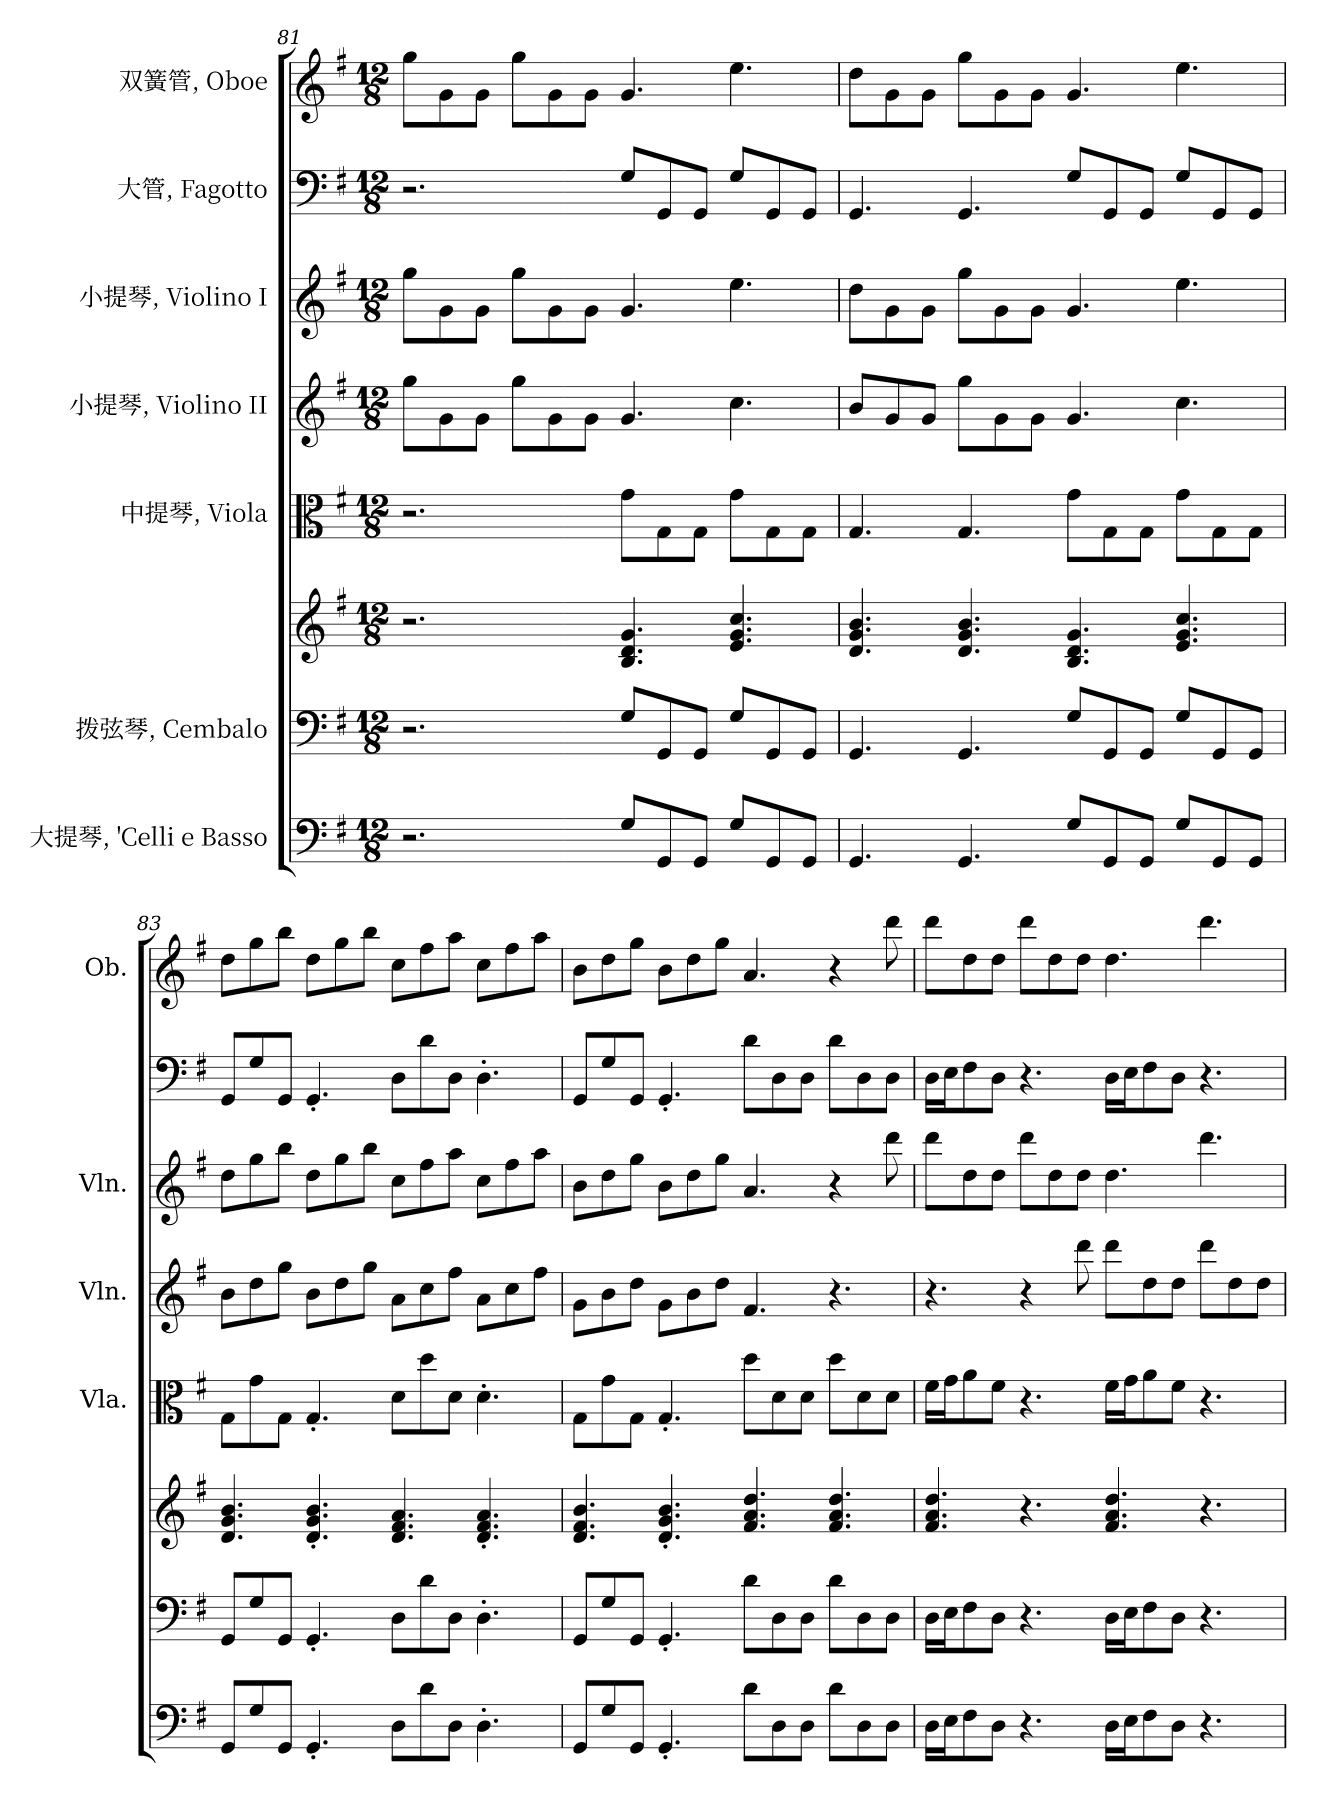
**kern	**kern	**kern	**kern	**kern	**kern	**kern	**kern
*part7	*part6	*part6	*part5	*part4	*part3	*part2	*part1
*staff8	*staff7	*staff6	*staff5	*staff4	*staff3	*staff2	*staff1
*I"大提琴, 'Celli e Basso	*I"拨弦琴, Cembalo	*	*I"中提琴, Viola	*I"小提琴, Violino II	*I"小提琴, Violino I	*I"大管, Fagotto	*I"双簧管, Oboe
*	*	*	*I'Vla.	*I'Vln.	*I'Vln.	*	*I'Ob.
*clefF4	*clefF4	*clefG2	*clefC3	*clefG2	*clefG2	*clefF4	*clefG2
*k[f#]	*k[f#]	*k[f#]	*k[f#]	*k[f#]	*k[f#]	*k[f#]	*k[f#]
*M12/8	*M12/8	*M12/8	*M12/8	*M12/8	*M12/8	*M12/8	*M12/8
=81	=81	=81	=81	=81	=81	=81	=81
2.r	2.r	2.r	2.r	8gg\L	8gg\L	2.r	8gg\L
.	.	.	.	8g\	8g\	.	8g\
.	.	.	.	8g\J	8g\J	.	8g\J
.	.	.	.	8gg\L	8gg\L	.	8gg\L
.	.	.	.	8g\	8g\	.	8g\
.	.	.	.	8g\J	8g\J	.	8g\J
8G/L	8G/L	4.B/ 4.d/ 4.g/	8g\L	4.g/	4.g/	8G/L	4.g/
8GG/	8GG/	.	8G\	.	.	8GG/	.
8GG/J	8GG/J	.	8G\J	.	.	8GG/J	.
8G/L	8G/L	4.e/ 4.g/ 4.cc/	8g\L	4.cc\	4.ee\	8G/L	4.ee\
8GG/	8GG/	.	8G\	.	.	8GG/	.
8GG/J	8GG/J	.	8G\J	.	.	8GG/J	.
!!LO:PB:g=z
=82	=82	=82	=82	=82	=82	=82	=82
4.GG/	4.GG/	4.d/ 4.g/ 4.b/	4.G/	8b/L	8dd\L	4.GG/	8dd\L
.	.	.	.	8g/	8g\	.	8g\
.	.	.	.	8g/J	8g\J	.	8g\J
4.GG/	4.GG/	4.d/ 4.g/ 4.b/	4.G/	8gg\L	8gg\L	4.GG/	8gg\L
.	.	.	.	8g\	8g\	.	8g\
.	.	.	.	8g\J	8g\J	.	8g\J
8G/L	8G/L	4.B/ 4.d/ 4.g/	8g\L	4.g/	4.g/	8G/L	4.g/
8GG/	8GG/	.	8G\	.	.	8GG/	.
8GG/J	8GG/J	.	8G\J	.	.	8GG/J	.
8G/L	8G/L	4.e/ 4.g/ 4.cc/	8g\L	4.cc\	4.ee\	8G/L	4.ee\
8GG/	8GG/	.	8G\	.	.	8GG/	.
8GG/J	8GG/J	.	8G\J	.	.	8GG/J	.
=83	=83	=83	=83	=83	=83	=83	=83
8GG/L	8GG/L	4.d/ 4.g/ 4.b/	8G\L	8b\L	8dd\L	8GG/L	8dd\L
8G/	8G/	.	8g\	8dd\	8gg\	8G/	8gg\
8GG/J	8GG/J	.	8G\J	8gg\J	8bb\J	8GG/J	8bb\J
4.GG'/	4.GG'/	4.d/' 4.g/' 4.b/'	4.G'/	8b\L	8dd\L	4.GG'/	8dd\L
.	.	.	.	8dd\	8gg\	.	8gg\
.	.	.	.	8gg\J	8bb\J	.	8bb\J
8D\L	8D\L	4.d/ 4.f#/ 4.a/	8d\L	8a\L	8cc\L	8D\L	8cc\L
8d\	8d\	.	8dd\	8cc\	8ff#\	8d\	8ff#\
8D\J	8D\J	.	8d\J	8ff#\J	8aa\J	8D\J	8aa\J
4.D'\	4.D'\	4.d/' 4.f#/' 4.a/'	4.d'\	8a\L	8cc\L	4.D'\	8cc\L
.	.	.	.	8cc\	8ff#\	.	8ff#\
.	.	.	.	8ff#\J	8aa\J	.	8aa\J
=84	=84	=84	=84	=84	=84	=84	=84
8GG/L	8GG/L	4.d/ 4.f#/ 4.b/	8G\L	8g\L	8b\L	8GG/L	8b\L
8G/	8G/	.	8g\	8b\	8dd\	8G/	8dd\
8GG/J	8GG/J	.	8G\J	8dd\J	8gg\J	8GG/J	8gg\J
4.GG'/	4.GG'/	4.d/' 4.g/' 4.b/'	4.G'/	8g\L	8b\L	4.GG'/	8b\L
.	.	.	.	8b\	8dd\	.	8dd\
.	.	.	.	8dd\J	8gg\J	.	8gg\J
8d\L	8d\L	4.f#/ 4.a/ 4.dd/	8dd\L	4.f#/	4.a/	8d\L	4.a/
8D\	8D\	.	8d\	.	.	8D\	.
8D\J	8D\J	.	8d\J	.	.	8D\J	.
8d\L	8d\L	4.f#/ 4.a/ 4.dd/	8dd\L	4.r	4r	8d\L	4r
8D\	8D\	.	8d\	.	.	8D\	.
8D\J	8D\J	.	8d\J	.	8ddd\	8D\J	8ddd\
!!LO:PB:g=z
=85	=85	=85	=85	=85	=85	=85	=85
16D\LL	16D\LL	4.f#/ 4.a/ 4.dd/	16f#\LL	4.r	8ddd\L	16D\LL	8ddd\L
16E\J	16E\J	.	16g\J	.	.	16E\J	.
8F#\	8F#\	.	8a\	.	8dd\	8F#\	8dd\
8D\J	8D\J	.	8f#\J	.	8dd\J	8D\J	8dd\J
4.r	4.r	4.r	4.r	4r	8ddd\L	4.r	8ddd\L
.	.	.	.	.	8dd\	.	8dd\
.	.	.	.	8ddd\	8dd\J	.	8dd\J
16D\LL	16D\LL	4.f#/ 4.a/ 4.dd/	16f#\LL	8ddd\L	4.dd\	16D\LL	4.dd\
16E\J	16E\J	.	16g\J	.	.	16E\J	.
8F#\	8F#\	.	8a\	8dd\	.	8F#\	.
8D\J	8D\J	.	8f#\J	8dd\J	.	8D\J	.
4.r	4.r	4.r	4.r	8ddd\L	4.ddd\	4.r	4.ddd\
.	.	.	.	8dd\	.	.	.
.	.	.	.	8dd\J	.	.	.
=	=	=	=	=	=	=	=
*-	*-	*-	*-	*-	*-	*-	*-
